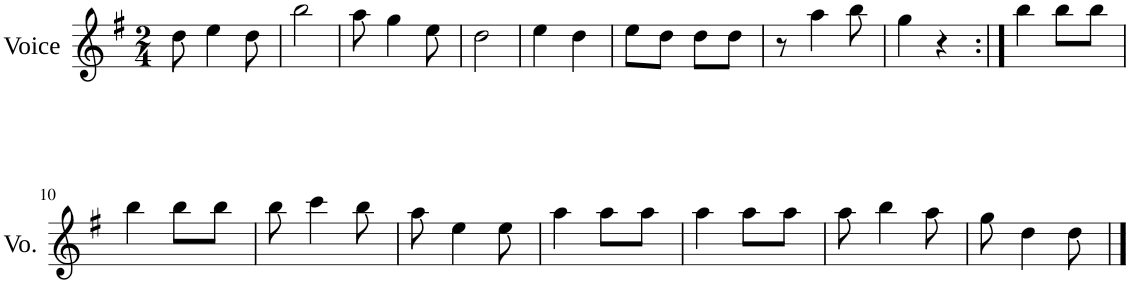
**kern
*part1
*staff1
*I"Voice
*I'Vo.
*clefG2
*k[f#]
*M2/4
=1
8dd\
4ee\
8dd\
=2
2bb\
=3
8aa\
4gg\
8ee\
=4
2dd\
=5
4ee\
4dd\
=6
8ee\L
8dd\J
8dd\L
8dd\J
=7
8r
4aa\
8bb\
=8
4gg\
4r
=9:|!
4bb\
8bb\L
8bb\J
!!LO:LB:g=z
=10
4bb\
8bb\L
8bb\J
=11
8bb\
4ccc\
8bb\
=12
8aa\
4ee\
8ee\
=13
4aa\
8aa\L
8aa\J
=14
4aa\
8aa\L
8aa\J
=15
8aa\
4bb\
8aa\
=16
8gg\
4dd\
8dd\
==
*-
